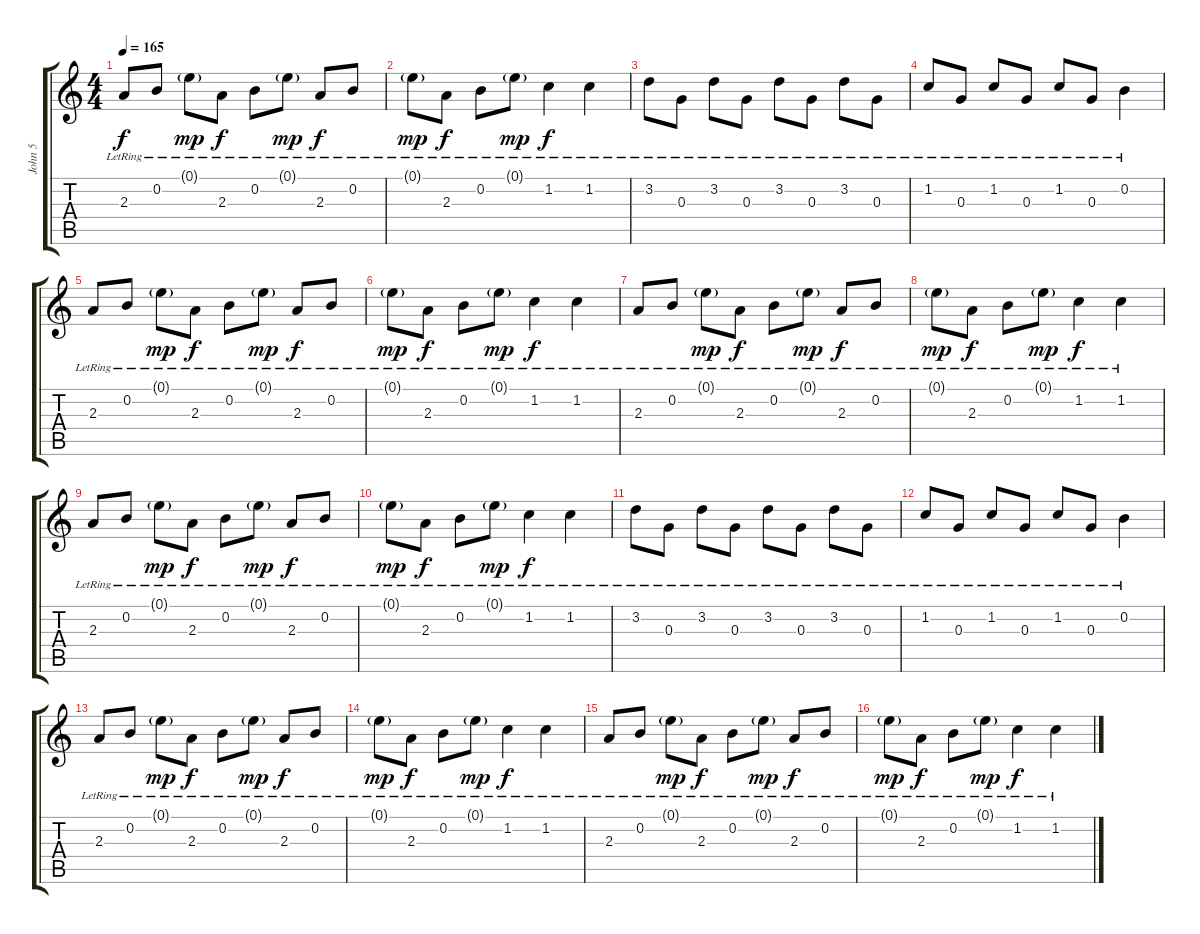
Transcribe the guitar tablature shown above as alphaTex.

\track ("John 5" "John 5") {instrument acousticguitarsteel}
\staff {score tabs}
\tuning (E4 B3 G3 D3 A2 D2) {hide}
\ts (4 4)
\tempo 165
\clef g2
\ks c
2.3{lr}.8{dy f} 0.2{lr}.8 0.1{g lr}.8{dy mp} 2.3{lr}.8{dy f} 0.2{lr}.8 0.1{g lr}.8{dy mp} 2.3{lr}.8{dy f} 0.2{lr}.8 |
0.1{g lr}.8{dy mp} 2.3{lr}.8{dy f} 0.2{lr}.8 0.1{g lr}.8{dy mp} 1.2{lr}.4{dy f} 1.2{lr}.4 |
3.2{lr}.8 0.3{lr}.8 3.2{lr}.8 0.3{lr}.8 3.2{lr}.8 0.3{lr}.8 3.2{lr}.8 0.3{lr}.8 |
1.2{lr}.8 0.3{lr}.8 1.2{lr}.8 0.3{lr}.8 1.2{lr}.8 0.3{lr}.8 0.2{lr}.4 |
2.3{lr}.8{instrument acousticguitarsteel} 0.2{lr}.8 0.1{g lr}.8{dy mp} 2.3{lr}.8{dy f} 0.2{lr}.8 0.1{g lr}.8{dy mp} 2.3{lr}.8{dy f} 0.2{lr}.8 |
0.1{g lr}.8{dy mp} 2.3{lr}.8{dy f} 0.2{lr}.8 0.1{g lr}.8{dy mp} 1.2{lr}.4{dy f} 1.2{lr}.4 |
2.3{lr}.8 0.2{lr}.8 0.1{g lr}.8{dy mp} 2.3{lr}.8{dy f} 0.2{lr}.8 0.1{g lr}.8{dy mp} 2.3{lr}.8{dy f} 0.2{lr}.8 |
0.1{g lr}.8{dy mp} 2.3{lr}.8{dy f} 0.2{lr}.8 0.1{g lr}.8{dy mp} 1.2{lr}.4{dy f} 1.2{lr}.4 |
2.3{lr}.8 0.2{lr}.8 0.1{g lr}.8{dy mp} 2.3{lr}.8{dy f} 0.2{lr}.8 0.1{g lr}.8{dy mp} 2.3{lr}.8{dy f} 0.2{lr}.8 |
0.1{g lr}.8{dy mp} 2.3{lr}.8{dy f} 0.2{lr}.8 0.1{g lr}.8{dy mp} 1.2{lr}.4{dy f} 1.2{lr}.4 |
3.2{lr}.8 0.3{lr}.8 3.2{lr}.8 0.3{lr}.8 3.2{lr}.8 0.3{lr}.8 3.2{lr}.8 0.3{lr}.8 |
1.2{lr}.8 0.3{lr}.8 1.2{lr}.8 0.3{lr}.8 1.2{lr}.8 0.3{lr}.8 0.2{lr}.4 |
2.3{lr}.8{instrument acousticguitarsteel} 0.2{lr}.8 0.1{g lr}.8{dy mp} 2.3{lr}.8{dy f} 0.2{lr}.8 0.1{g lr}.8{dy mp} 2.3{lr}.8{dy f} 0.2{lr}.8 |
0.1{g lr}.8{dy mp} 2.3{lr}.8{dy f} 0.2{lr}.8 0.1{g lr}.8{dy mp} 1.2{lr}.4{dy f} 1.2{lr}.4 |
2.3{lr}.8 0.2{lr}.8 0.1{g lr}.8{dy mp} 2.3{lr}.8{dy f} 0.2{lr}.8 0.1{g lr}.8{dy mp} 2.3{lr}.8{dy f} 0.2{lr}.8 |
0.1{g lr}.8{dy mp} 2.3{lr}.8{dy f} 0.2{lr}.8 0.1{g lr}.8{dy mp} 1.2{lr}.4{dy f} 1.2{lr}.4
